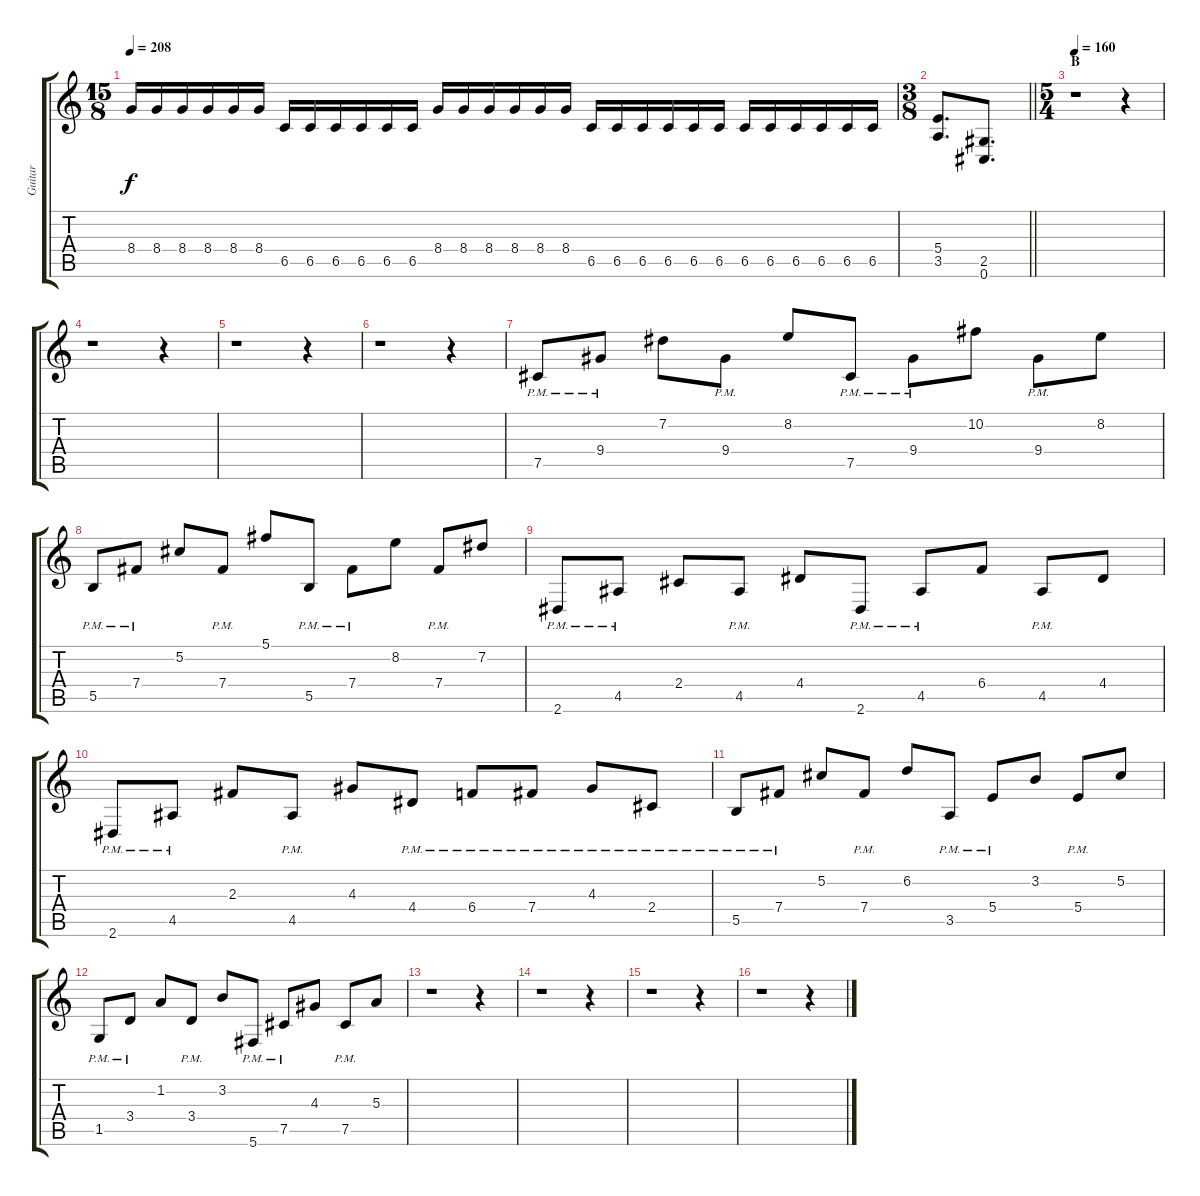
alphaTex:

\track ("Guitar" "Guitar") {instrument distortionguitar}
\staff {score tabs}
\tuning (Db4 Ab3 E3 B2 Gb2 Db2) {hide}
\ts (15 8)
\tempo 208
\clef g2
\ks c
8.4.16{dy f} 8.4.16 8.4.16 8.4.16 8.4.16 8.4.16 6.5.16 6.5.16 6.5.16 6.5.16 6.5.16 6.5.16 8.4.16 8.4.16 8.4.16 8.4.16 8.4.16 8.4.16 6.5.16 6.5.16 6.5.16 6.5.16 6.5.16 6.5.16 6.5.16 6.5.16 6.5.16 6.5.16 6.5.16 6.5.16 |
\ts (3 8)
\barLineRight lightlight
(5.4 3.5).8{d} (2.5 0.6).8{d} |
\ts (5 4)
\section ("" "B")
\tempo 160
r.1 r.4 |
r.1 r.4 |
r.1 r.4 |
r.1 r.4 |
7.5{pm}.8 9.4{pm}.8 7.2.8 9.4{pm}.8 8.2.8 7.5{pm}.8 9.4{pm}.8 10.2.8 9.4{pm}.8 8.2.8 |
5.5{pm}.8 7.4{pm}.8 5.2.8 7.4{pm}.8 5.1.8 5.5{pm}.8 7.4{pm}.8 8.2.8 7.4{pm}.8 7.2.8 |
2.6{pm}.8 4.5{pm}.8 2.4.8 4.5{pm}.8 4.4.8 2.6{pm}.8 4.5{pm}.8 6.4.8 4.5{pm}.8 4.4.8 |
2.6{pm}.8 4.5{pm}.8 2.3.8 4.5{pm}.8 4.3.8 4.4{pm}.8 6.4{pm}.8 7.4{pm}.8 4.3{pm}.8 2.4{pm}.8 |
5.5{pm}.8 7.4{pm}.8 5.2.8 7.4{pm}.8 6.2.8 3.5{pm}.8 5.4{pm}.8 3.2.8 5.4{pm}.8 5.2.8 |
1.5{pm}.8 3.4{pm}.8 1.2.8 3.4{pm}.8 3.2.8 5.6{pm}.8 7.5{pm}.8 4.3.8 7.5{pm}.8 5.3.8 |
r.1 r.4 |
r.1 r.4 |
r.1 r.4 |
r.1 r.4
